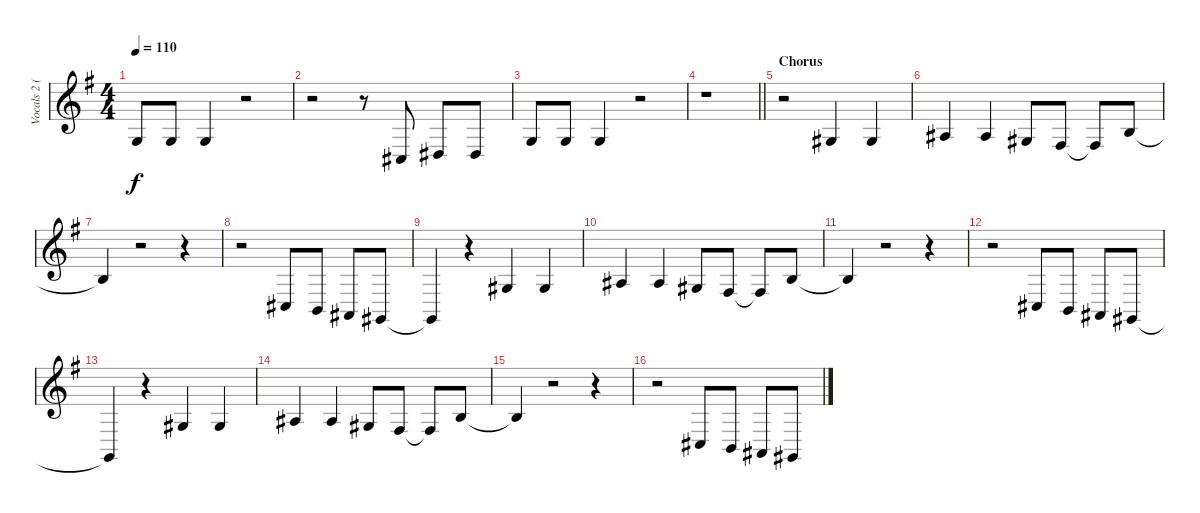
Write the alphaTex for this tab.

\track ("Vocals 2 (Jerry)" "Vocals 2 (") {instrument oboe}
\staff {score}
\tuning (Eb4 Bb3 Gb3 Db3 Ab2 Eb2) {hide}
\ts (4 4)
\tempo 110
\clef g2
\ks g
6.4.8{dy f} 6.4.8 6.4.4 r.2 |
r.2 r.8 5.5.8 7.5.8 7.5.8 |
6.4.8 6.4.8 6.4.4 r.2 |
\barLineRight lightlight
r.1 |
\section ("" "Chorus")
r.2 7.4.4 7.4.4 |
9.4.4 9.4.4 7.4.8 5.4.8 5.4{t}.8 10.4.8 |
10.4{t}.4 r.2 r.4 |
r.2 10.6.8 8.6.8 7.6.8 5.6.8 |
5.6{t}.4 r.4 7.4.4 7.4.4 |
9.4.4 9.4.4 7.4.8 5.4.8 5.4{t}.8 10.4.8 |
10.4{t}.4 r.2 r.4 |
r.2 10.6.8 8.6.8 7.6.8 5.6.8 |
5.6{t}.4 r.4 7.4.4 7.4.4 |
9.4.4 9.4.4 7.4.8 5.4.8 5.4{t}.8 10.4.8 |
10.4{t}.4 r.2 r.4 |
r.2 10.6.8 8.6.8 7.6.8 5.6.8
